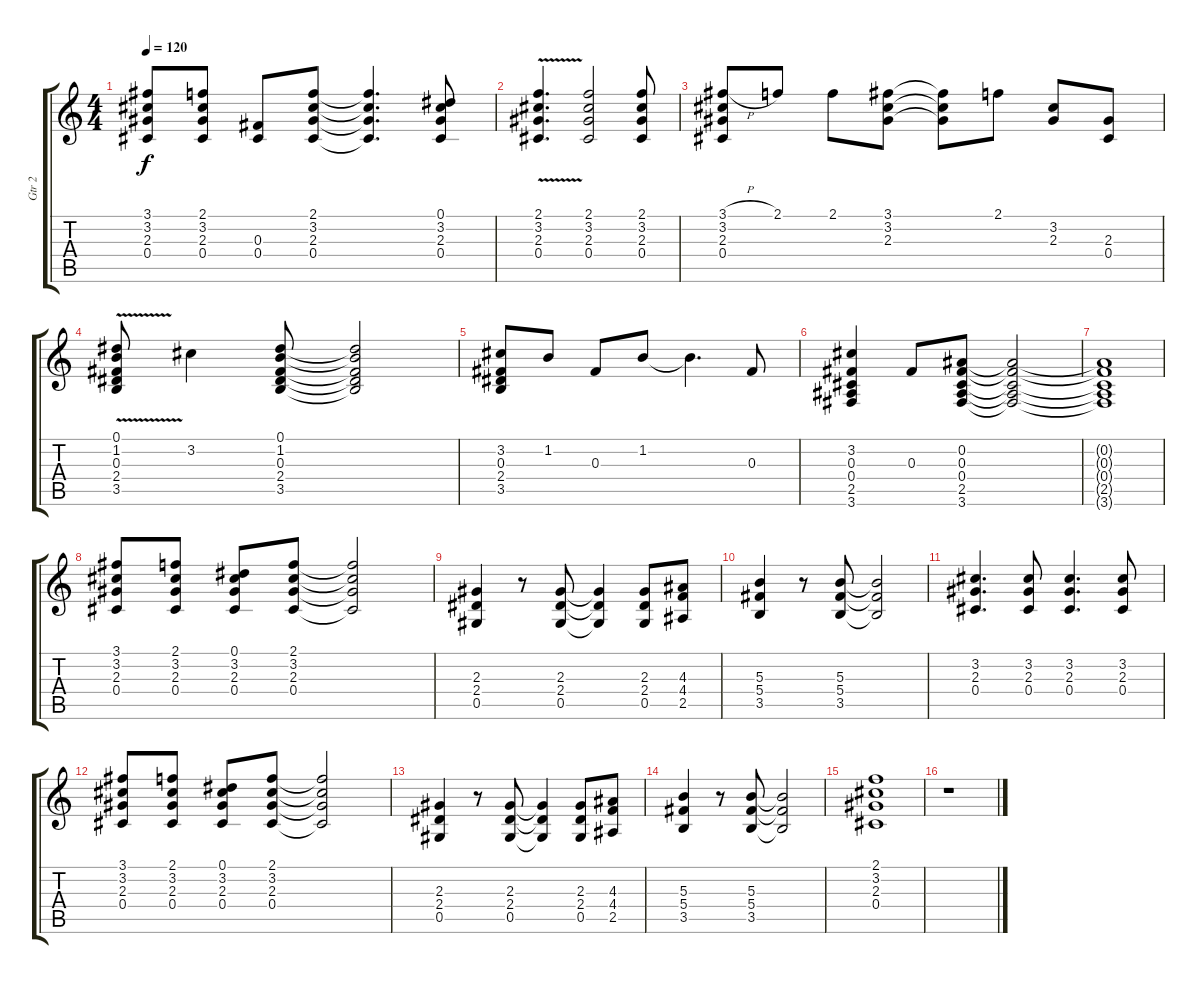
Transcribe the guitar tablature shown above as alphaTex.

\track ("Gtr 2" "Gtr 2") {instrument distortionguitar}
\staff {score tabs}
\tuning (Eb4 Bb3 Gb3 Db3 Ab2 Eb2) {hide}
\ts (4 4)
\tempo 120
\clef g2
\ks c
(3.1 3.2 2.3 0.4).8{dy f} (2.1 3.2 2.3 0.4).8 (0.3 0.4).8 (2.1 3.2 2.3 0.4).8 (2.1{t} 3.2{t} 2.3{t} 0.4{t}).4{d} (0.1 3.2 2.3 0.4).8 |
(2.1{v} 3.2{v} 2.3{v} 0.4{v}).4{d} (2.1 3.2 2.3 0.4).2 (2.1 3.2 2.3 0.4).8 |
(3.1{h} 3.2 2.3 0.4).8 2.1.8 2.1.8 (3.1 3.2 2.3).8 (3.1{t} 3.2{t} 2.3{t}).8 2.1.8 (3.2 2.3).8 (2.3 0.4).8 |
(0.1{v} 1.2{v} 0.3{v} 2.4{v} 3.5{v}).8 3.2.4 (0.1 1.2 0.3 2.4 3.5).8 (0.1{t} 1.2{t} 0.3{t} 2.4{t} 3.5{t}).2 |
(3.2 0.3 2.4 3.5).8 1.2.8 0.3.8 1.2.8 1.2{t}.4{d} 0.3.8 |
(3.2 0.3 0.4 2.5 3.6).4 0.3.8 (0.2 0.3 0.4 2.5 3.6).8 (0.2{t} 0.3{t} 0.4{t} 2.5{t} 3.6{t}).2 |
(0.2{t} 0.3{t} 0.4{t} 2.5{t} 3.6{t}).1 |
(3.1 3.2 2.3 0.4).8 (2.1 3.2 2.3 0.4).8 (0.1 3.2 2.3 0.4).8 (2.1 3.2 2.3 0.4).8 (2.1{t} 3.2{t} 2.3{t} 0.4{t}).2 |
(2.3 2.4 0.5).4 r.8 (2.3 2.4 0.5).8 (2.3{t} 2.4{t} 0.5{t}).4 (2.3 2.4 0.5).8 (4.3 4.4 2.5).8 |
(5.3 5.4 3.5).4 r.8 (5.3 5.4 3.5).8 (5.3{t} 5.4{t} 3.5{t}).2 |
(3.2 2.3 0.4).4{d} (3.2 2.3 0.4).8 (3.2 2.3 0.4).4{d} (3.2 2.3 0.4).8 |
(3.1 3.2 2.3 0.4).8 (2.1 3.2 2.3 0.4).8 (0.1 3.2 2.3 0.4).8 (2.1 3.2 2.3 0.4).8 (2.1{t} 3.2{t} 2.3{t} 0.4{t}).2 |
(2.3 2.4 0.5).4 r.8 (2.3 2.4 0.5).8 (2.3{t} 2.4{t} 0.5{t}).4 (2.3 2.4 0.5).8 (4.3 4.4 2.5).8 |
(5.3 5.4 3.5).4 r.8 (5.3 5.4 3.5).8 (5.3{t} 5.4{t} 3.5{t}).2 |
(2.1 3.2 2.3 0.4).1 |
r.1
